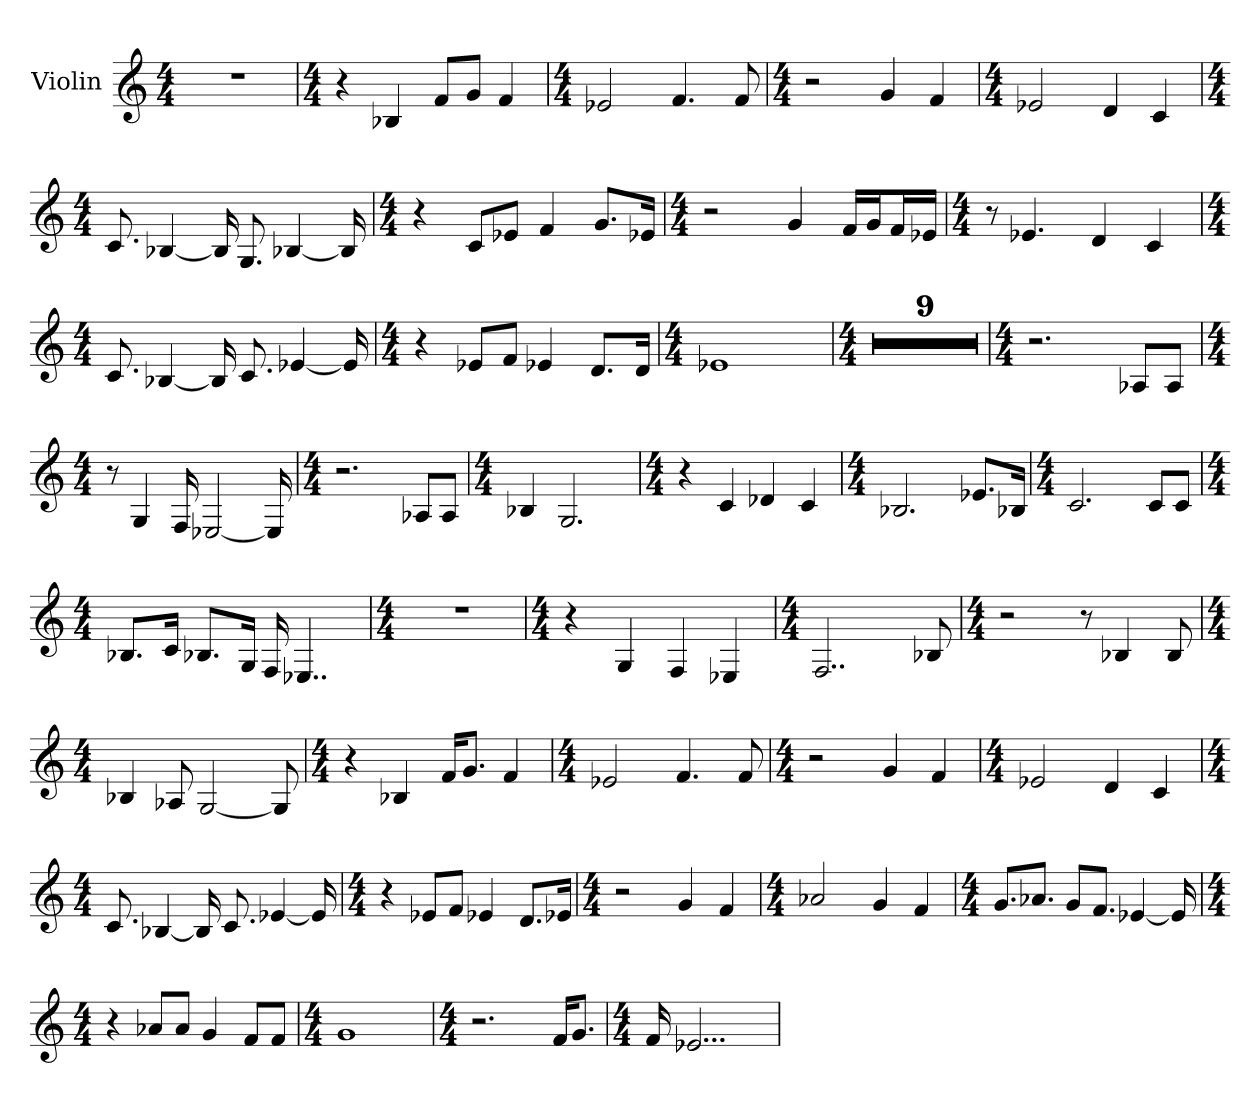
**kern
*part1
*staff1
*I"Violin
*I'Vln
*M4/4
=
1r
=
*M4/4
4r
4B-X
8fL
8gJ
4f
=
*M4/4
2e-X
4.f
8f
=
*M4/4
2r
4g
4f
=
*M4/4
2e-X
4d
4c
=
*M4/4
8.c
[4B-X
16B-]
8.G
[4B-X
16B-]
=
*M4/4
4r
8cL
8e-XJ
4f
8.gL
16e-XJk
=
*M4/4
2r
4g
16fLL
16gJ
16fL
16e-XJJ
=
*M4/4
8r
4.e-X
4d
4c
=
*M4/4
8.c
[4B-X
16B-]
8.c
[4e-X
16e-]
=
*M4/4
4r
8e-XL
8fJ
4e-X
8.dL
16dJk
=
*M4/4
1e-X
=
*M4/4
1r
=
*M4/4
1r
=
*M4/4
1r
=
*M4/4
1r
=
*M4/4
1r
=
*M4/4
1r
=
*M4/4
1r
=
*M4/4
1r
=
*M4/4
1r
=
*M4/4
2.r
8A-XL
8A-J
=
*M4/4
8r
4G
16F
[2E-X
16E-]
=
*M4/4
2.r
8A-XL
8A-J
=
*M4/4
4B-X
2.G
=
*M4/4
4r
4c
4d-X
4c
=
*M4/4
2.B-X
8.e-XL
16B-XJk
=
*M4/4
2.c
8cL
8cJ
=
*M4/4
8.B-XL
16cJk
8.B-XL
16GJk
16F
4..E-X
=
*M4/4
1r
=
*M4/4
4r
4G
4F
4E-X
=
*M4/4
2..F
8B-X
=
*M4/4
2r
8r
4B-X
8B-
=
*M4/4
4B-X
8A-X
[2G
8G]
=
*M4/4
4r
4B-X
16fKL
8.gJ
4f
=
*M4/4
2e-X
4.f
8f
=
*M4/4
2r
4g
4f
=
*M4/4
2e-X
4d
4c
=
*M4/4
8.c
[4B-X
16B-]
8.c
[4e-X
16e-]
=
*M4/4
4r
8e-XL
8fJ
4e-X
8.dL
16e-XJk
=
*M4/4
2r
4g
4f
=
*M4/4
2a-X
4g
4f
=
*M4/4
8.gL
8.a-XJ
8gL
8.fJ
[4e-X
16e-]
=
*M4/4
4r
8a-XL
8a-J
4g
8fL
8fJ
=
*M4/4
1g
=
*M4/4
2.r
16fKL
8.gJ
=
*M4/4
16f
2...e-X
=
*-
